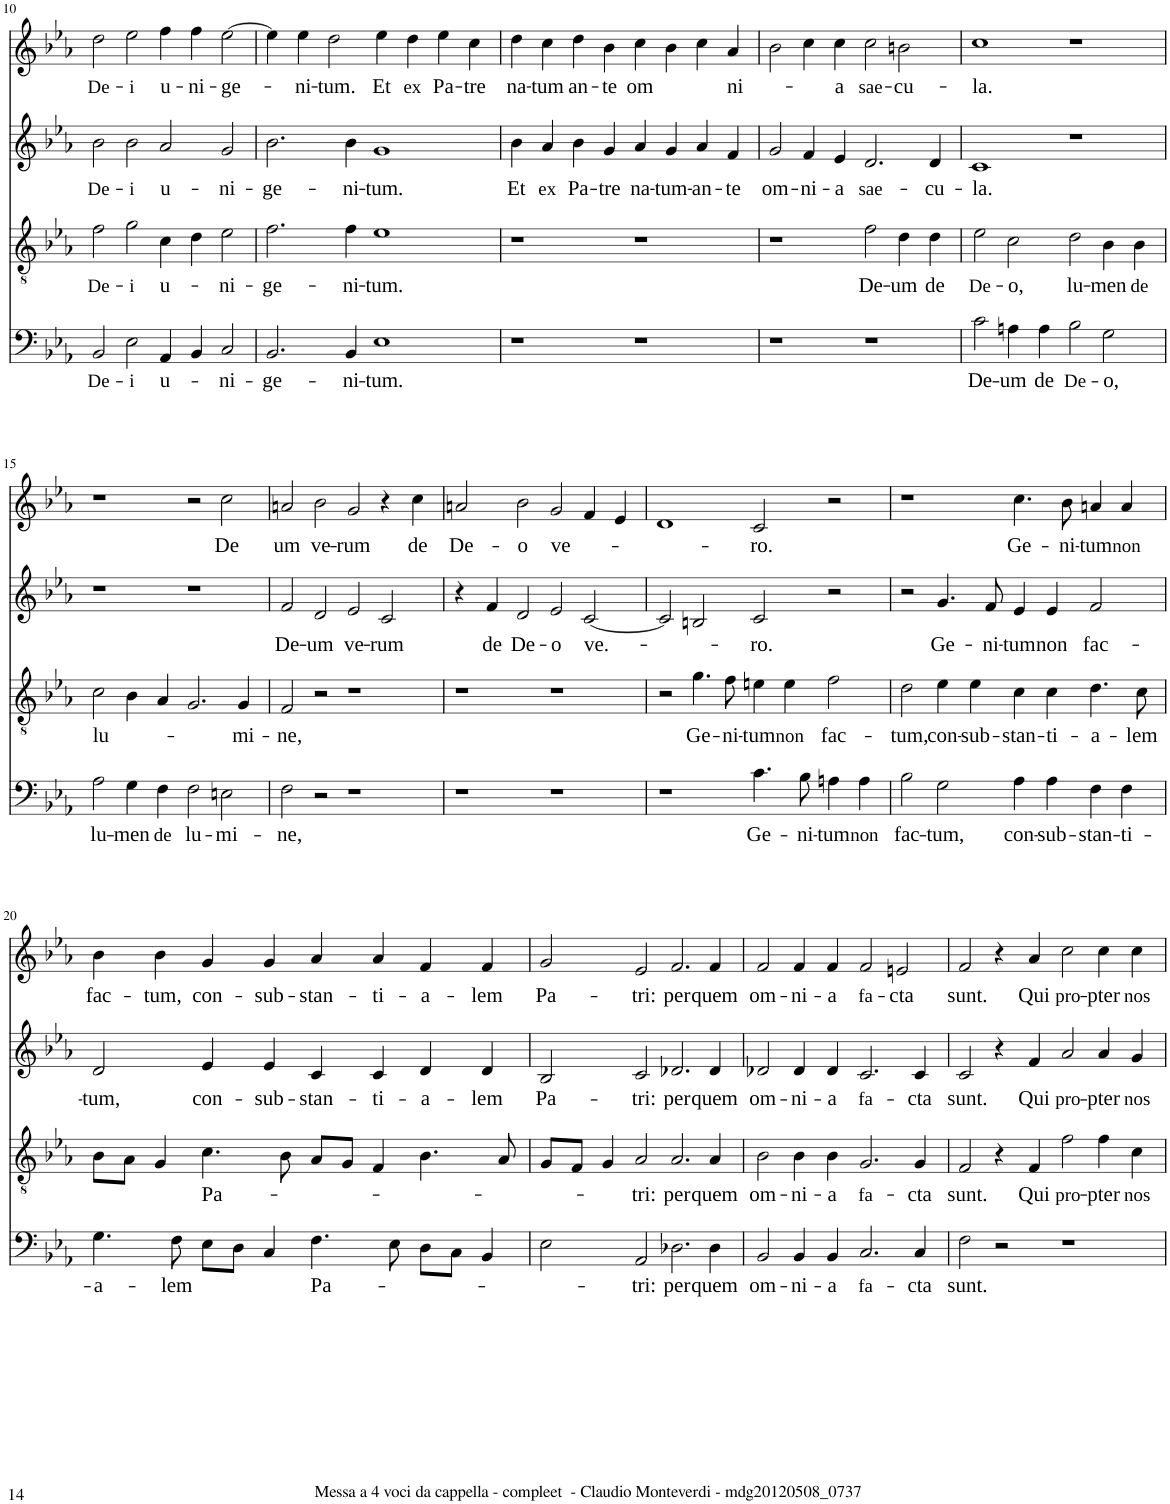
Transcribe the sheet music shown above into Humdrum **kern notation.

**kern	**text	**kern	**text	**kern	**text	**kern	**text
*part4	*part4	*part3	*part3	*part2	*part2	*part1	*part1
*staff4	*staff4	*staff3	*staff3	*staff2	*staff2	*staff1	*staff1
*I"B	*	*I"T	*	*I"A	*	*I"S	*
!!LO:PB:g=z
*clefF4	*	*clefGv2	*	*clefG2	*	*clefG2	*
*k[b-e-a-]	*	*k[b-e-a-]	*	*k[b-e-a-]	*	*k[b-e-a-]	*
*M4/2	*	*M4/2	*	*M4/2	*	*M4/2	*
=10	=10	=10	=10	=10	=10	=10	=10
!	!LO:LY:b	!	!LO:LY:b	!	!LO:LY:b	!	!LO:LY:b
2BB-/	De-	2f\	De-	2b-\	De-	2dd\	De-
!	!LO:LY:b	!	!LO:LY:b	!	!LO:LY:b	!	!LO:LY:b
2E-\	-i	2g\	-i	2b-\	-i	2ee-\	-i
!	!LO:LY:b	!	!LO:LY:b	!	!LO:LY:b	!	!LO:LY:b
4AA-/	u-	4c\	u-	2a-/	u-	4ff\	u-
!	!	!	!	!	!	!	!LO:LY:b
4BB-/	.	4d\	.	.	.	4ff\	ni-
!	!LO:LY:b	!	!LO:LY:b	!	!LO:LY:b	!	!LO:LY:b
2C/	ni-	2e-\	ni-	2g/	ni-	[2ee-\	-ge-
=11	=11	=11	=11	=11	=11	=11	=11
!	!LO:LY:b	!	!LO:LY:b	!	!LO:LY:b	!	!
2.BB-/	ge-	2.f\	ge-	2.b-\	ge-	4ee-\]	.
!	!	!	!	!	!	!	!LO:LY:b
.	.	.	.	.	.	4ee-\	ni-
!	!	!	!	!	!	!	!LO:LY:b
.	.	.	.	.	.	2dd\	-tum.
!	!LO:LY:b	!	!LO:LY:b	!	!LO:LY:b	!	!
4BB-/	ni-	4f\	ni-	4b-\	ni-	.	.
!	!LO:LY:b	!	!LO:LY:b	!	!LO:LY:b	!	!LO:LY:b
1E-	tum.	1e-	tum.	1g	tum.	4ee-\	Et
!	!	!	!	!	!	!	!LO:LY:b
.	.	.	.	.	.	4dd\	ex
!	!	!	!	!	!	!	!LO:LY:b
.	.	.	.	.	.	4ee-\	Pa-
!	!	!	!	!	!	!	!LO:LY:b
.	.	.	.	.	.	4cc\	tre
=12	=12	=12	=12	=12	=12	=12	=12
!	!	!	!	!	!LO:LY:b	!	!LO:LY:b
1r	.	1r	.	4b-\	Et	4dd\	na-
!	!	!	!	!	!LO:LY:b	!	!LO:LY:b
.	.	.	.	4a-/	ex	4cc\	tum
!	!	!	!	!	!LO:LY:b	!	!LO:LY:b
.	.	.	.	4b-\	Pa-	4dd\	an-
!	!	!	!	!	!LO:LY:b	!	!LO:LY:b
.	.	.	.	4g/	tre	4b-\	te
!	!	!	!	!	!LO:LY:b	!	!LO:LY:b
1r	.	1r	.	4a-/	na-	4cc\	om
!	!	!	!	!	!LO:LY:b	!	!
.	.	.	.	4g/	tum-	4b-\	.
!	!	!	!	!	!LO:LY:b	!	!
.	.	.	.	4a-/	an-	4cc\	.
!	!	!	!	!	!LO:LY:b	!	!LO:LY:b
.	.	.	.	4f/	te	4a-/	-ni-
=13	=13	=13	=13	=13	=13	=13	=13
!	!	!	!	!	!LO:LY:b	!	!
1r	.	1r	.	2g/	om-	2b-\	.
!	!	!	!	!	!LO:LY:b	!	!
.	.	.	.	4f/	ni-	4cc\	.
!	!	!	!	!	!LO:LY:b	!	!LO:LY:b
.	.	.	.	4e-/	a	4cc\	a
!	!	!	!LO:LY:b	!	!LO:LY:b	!	!LO:LY:b
1r	.	2f\	De-	2.d/	sae-	2cc\	sae-
!	!	!	!LO:LY:b	!	!	!	!LO:LY:b
.	.	4d\	-um	.	.	2bn\	cu-
!	!	!	!LO:LY:b	!	!LO:LY:b	!	!
.	.	4d\	de	4d/	-cu-	.	.
=14	=14	=14	=14	=14	=14	=14	=14
!	!LO:LY:b	!	!LO:LY:b	!	!LO:LY:b	!	!LO:LY:b
2c\	De-	2e-\	De-	1c	la.	1cc	la.
!	!LO:LY:b	!	!LO:LY:b	!	!	!	!
4An\	-um	2c\	-o,	.	.	.	.
!	!LO:LY:b	!	!	!	!	!	!
4A\	de	.	.	.	.	.	.
!	!LO:LY:b	!	!LO:LY:b	!	!	!	!
2B-\	De-	2d\	lu-	1r	.	1r	.
!	!LO:LY:b	!	!LO:LY:b	!	!	!	!
2G\	o,	4B-\	men	.	.	.	.
!	!	!	!LO:LY:b	!	!	!	!
.	.	4B-\	de	.	.	.	.
!!LO:LB:g=z
=15	=15	=15	=15	=15	=15	=15	=15
!	!LO:LY:b	!	!LO:LY:b	!	!	!	!
2A-\	lu-	2c\	lu-	1r	.	1r	.
!	!LO:LY:b	!	!	!	!	!	!
4G\	men	4B-\	.	.	.	.	.
!	!LO:LY:b	!	!	!	!	!	!
4F\	de	4A-/	.	.	.	.	.
!	!LO:LY:b	!	!	!	!	!	!
2F\	lu-	2.G/	.	1r	.	2r	.
!	!LO:LY:b	!	!	!	!	!	!LO:LY:b
2En\	mi-	.	.	.	.	2cc\	De
!	!	!	!LO:LY:b	!	!	!	!
.	.	4G/	mi-	.	.	.	.
=16	=16	=16	=16	=16	=16	=16	=16
!	!LO:LY:b	!	!LO:LY:b	!	!LO:LY:b	!	!LO:LY:b
2F\	ne,	2F/	ne,	2f/	De-	2an/	-um
!	!	!	!	!	!LO:LY:b	!	!LO:LY:b
2r	.	2r	.	2d/	-um	2b-\	ve-
!	!	!	!	!	!LO:LY:b	!	!LO:LY:b
1r	.	1r	.	2e-/	ve-	2g/	rum
!	!	!	!	!	!LO:LY:b	!	!
.	.	.	.	2c/	rum	4r	.
!	!	!	!	!	!	!	!LO:LY:b
.	.	.	.	.	.	4cc\	de
=17	=17	=17	=17	=17	=17	=17	=17
!	!	!	!	!	!	!	!LO:LY:b
1r	.	1r	.	4r	.	2an/	De-
!	!	!	!	!	!LO:LY:b	!	!
.	.	.	.	4f/	de	.	.
!	!	!	!	!	!LO:LY:b	!	!LO:LY:b
.	.	.	.	2d/	De-	2b-\	-o
!	!	!	!	!	!LO:LY:b	!	!LO:LY:b
1r	.	1r	.	2e-/	-o	2g/	ve-
!	!	!	!	!	!LO:LY:b	!	!
.	.	.	.	[2c/	ve.-	4f/	.
.	.	.	.	.	.	4e-/	.
=18	=18	=18	=18	=18	=18	=18	=18
1r	.	2r	.	2c/]	.	1d	.
!	!	!	!LO:LY:b	!	!	!	!
.	.	4.g\	Ge-	2Bn/	.	.	.
!	!	!	!LO:LY:b	!	!	!	!
.	.	8f\	ni-	.	.	.	.
!	!LO:LY:b	!	!LO:LY:b	!	!LO:LY:b	!	!LO:LY:b
4.c\	Ge-	4en\	tum	2c/	-ro.	2c/	-ro.
!	!	!	!LO:LY:b	!	!	!	!
.	.	4e\	non	.	.	.	.
!	!LO:LY:b	!	!	!	!	!	!
8B-\	ni-	.	.	.	.	.	.
!	!LO:LY:b	!	!LO:LY:b	!	!	!	!
4An\	tum	2f\	fac-	2r	.	2r	.
!	!LO:LY:b	!	!	!	!	!	!
4A\	non	.	.	.	.	.	.
=19	=19	=19	=19	=19	=19	=19	=19
!	!LO:LY:b	!	!LO:LY:b	!	!	!	!
2B-\	fac-	2d\	tum,	2r	.	1r	.
!	!LO:LY:b	!	!LO:LY:b	!	!LO:LY:b	!	!
2G\	tum,	4e-\	con-	4.g/	Ge-	.	.
!	!	!	!LO:LY:b	!	!	!	!
.	.	4e-\	sub-	.	.	.	.
!	!	!	!	!	!LO:LY:b	!	!
.	.	.	.	8f/	ni-	.	.
!	!LO:LY:b	!	!LO:LY:b	!	!LO:LY:b	!	!LO:LY:b
4A-\	con-	4c\	-stan-	4e-/	tum	4.cc\	Ge-
!	!LO:LY:b	!	!LO:LY:b	!	!LO:LY:b	!	!
4A-\	sub-	4c\	-ti-	4e-/	non	.	.
!	!	!	!	!	!	!	!LO:LY:b
.	.	.	.	.	.	8b-\	ni-
!	!LO:LY:b	!	!LO:LY:b	!	!LO:LY:b	!	!LO:LY:b
4F\	-stan-	4.d\	a-	2f/	fac-	4an/	tum
!	!LO:LY:b	!	!	!	!	!	!LO:LY:b
4F\	ti-	.	.	.	.	4a/	non
!	!	!	!LO:LY:b	!	!	!	!
.	.	8c\	-lem	.	.	.	.
!!LO:LB:g=z
=20	=20	=20	=20	=20	=20	=20	=20
!	!LO:LY:b	!	!	!	!LO:LY:b	!	!LO:LY:b
4.G\	a-	8B-\L	.	2d/	tum,	4b-\	fac-
.	.	8A-\J	.	.	.	.	.
!	!	!	!	!	!	!	!LO:LY:b
.	.	4G/	.	.	.	4b-\	tum,
!	!LO:LY:b	!	!	!	!	!	!
8F\	-lem	.	.	.	.	.	.
!	!	!	!LO:LY:b	!	!LO:LY:b	!	!LO:LY:b
8E-\L	.	4.c\	Pa-	4e-/	con-	4g/	con-
8D\J	.	.	.	.	.	.	.
!	!	!	!	!	!LO:LY:b	!	!LO:LY:b
4C/	.	.	.	4e-/	sub-	4g/	sub-
.	.	8B-\	.	.	.	.	.
!	!LO:LY:b	!	!	!	!LO:LY:b	!	!LO:LY:b
4.F\	Pa-	8A-/L	.	4c/	stan-	4a-/	stan-
.	.	8G/J	.	.	.	.	.
!	!	!	!	!	!LO:LY:b	!	!LO:LY:b
.	.	4F/	.	4c/	-ti-	4a-/	-ti-
8E-\	.	.	.	.	.	.	.
!	!	!	!	!	!LO:LY:b	!	!LO:LY:b
8D\L	.	4.B-\	.	4d/	a-	4f/	a-
8C\J	.	.	.	.	.	.	.
!	!	!	!	!	!LO:LY:b	!	!LO:LY:b
4BB-/	.	.	.	4d/	lem	4f/	lem
.	.	8A-/	.	.	.	.	.
=21	=21	=21	=21	=21	=21	=21	=21
!	!	!	!	!	!LO:LY:b	!	!LO:LY:b
2E-\	.	8G/L	.	2B-/	Pa-	2g/	Pa-
.	.	8F/J	.	.	.	.	.
.	.	4G/	.	.	.	.	.
!	!LO:LY:b	!	!LO:LY:b	!	!LO:LY:b	!	!LO:LY:b
2AA-/	tri:	2A-/	tri:	2c/	tri:	2e-/	tri:
!	!LO:LY:b	!	!LO:LY:b	!	!LO:LY:b	!	!LO:LY:b
2.D-X\	per	2.A-/	per	2.d-X/	per	2.f/	per
!	!LO:LY:b	!	!LO:LY:b	!	!LO:LY:b	!	!LO:LY:b
4D-\	quem	4A-/	quem	4d-/	quem	4f/	quem
=22	=22	=22	=22	=22	=22	=22	=22
!	!LO:LY:b	!	!LO:LY:b	!	!LO:LY:b	!	!LO:LY:b
2BB-/	om-	2B-\	om-	2d-X/	om-	2f/	om-
!	!LO:LY:b	!	!LO:LY:b	!	!LO:LY:b	!	!LO:LY:b
4BB-/	-ni-	4B-\	-ni-	4d-/	-ni-	4f/	-ni-
!	!LO:LY:b	!	!LO:LY:b	!	!LO:LY:b	!	!LO:LY:b
4BB-/	-a	4B-\	-a	4d-/	-a	4f/	-a
!	!LO:LY:b	!	!LO:LY:b	!	!LO:LY:b	!	!LO:LY:b
2.C/	fa-	2.G/	fa-	2.c/	fa-	2f/	fa-
!	!	!	!	!	!	!	!LO:LY:b
.	.	.	.	.	.	2en/	-cta
!	!LO:LY:b	!	!LO:LY:b	!	!LO:LY:b	!	!
4C/	cta	4G/	cta	4c/	cta	.	.
=23	=23	=23	=23	=23	=23	=23	=23
!	!LO:LY:b	!	!LO:LY:b	!	!LO:LY:b	!	!LO:LY:b
2F\	sunt.	2F/	sunt.	2c/	sunt.	2f/	sunt.
2r	.	4r	.	4r	.	4r	.
!	!	!	!LO:LY:b	!	!LO:LY:b	!	!LO:LY:b
.	.	4F/	Qui	4f/	Qui	4a-/	Qui
!	!	!	!LO:LY:b	!	!LO:LY:b	!	!LO:LY:b
1r	.	2f\	pro-	2a-/	pro-	2cc\	pro-
!	!	!	!LO:LY:b	!	!LO:LY:b	!	!LO:LY:b
.	.	4f\	-pter	4a-/	-pter	4cc\	-pter
!	!	!	!LO:LY:b	!	!LO:LY:b	!	!LO:LY:b
.	.	4c\	nos	4g/	nos	4cc\	nos
=	=	=	=	=	=	=	=
*-	*-	*-	*-	*-	*-	*-	*-
